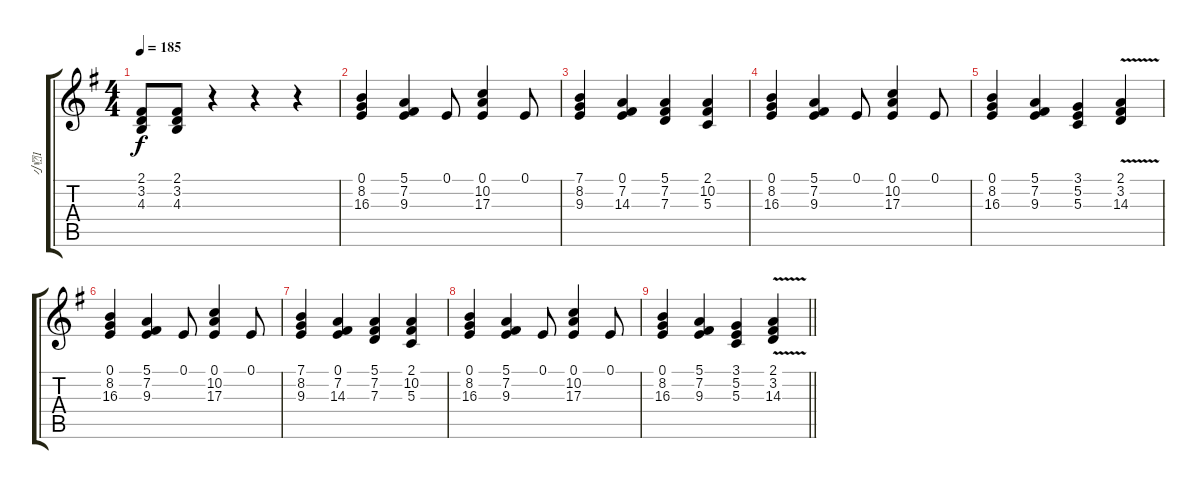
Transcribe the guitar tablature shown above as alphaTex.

\track ("小1" "小1") {instrument vibraphone}
\staff {score tabs}
\tuning (E4 B3 G3 D3 A2 E2) {hide}
\ts (4 4)
\tempo 185
\clef g2
\ks g
(2.1 3.2 4.3).8{dy f} (2.1 3.2 4.3).8 r.4 r.4 r.4 |
(0.1 8.2 16.3).4 (5.1 7.2 9.3).4 0.1.8 (0.1 10.2 17.3).4 0.1.8 |
(7.1 8.2 9.3).4 (0.1 7.2 14.3).4 (5.1 7.2 7.3).4 (2.1 10.2 5.3).4 |
(0.1 8.2 16.3).4 (5.1 7.2 9.3).4 0.1.8 (0.1 10.2 17.3).4 0.1.8 |
(0.1 8.2 16.3).4 (5.1 7.2 9.3).4 (3.1 5.2 5.3).4 (2.1 3.2 14.3{v}).4 |
(0.1 8.2 16.3).4 (5.1 7.2 9.3).4 0.1.8 (0.1 10.2 17.3).4 0.1.8 |
(7.1 8.2 9.3).4 (0.1 7.2 14.3).4 (5.1 7.2 7.3).4 (2.1 10.2 5.3).4 |
(0.1 8.2 16.3).4 (5.1 7.2 9.3).4 0.1.8 (0.1 10.2 17.3).4 0.1.8 |
\barLineRight lightlight
(0.1 8.2 16.3).4 (5.1 7.2 9.3).4 (3.1 5.2 5.3).4 (2.1 3.2 14.3{v}).4
